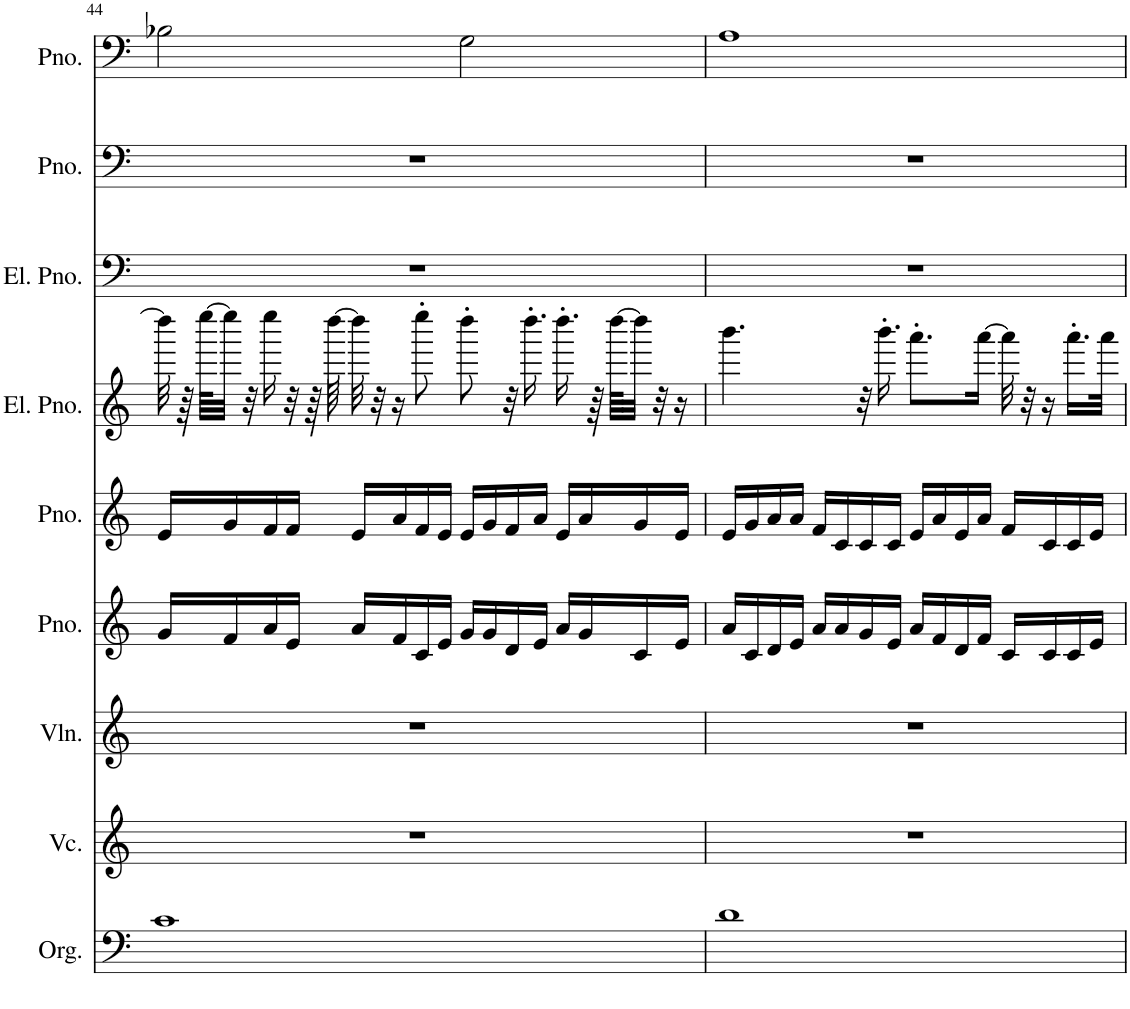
**kern	**kern	**kern	**kern	**kern	**kern	**kern	**kern	**kern
*part9	*part8	*part7	*part6	*part5	*part4	*part3	*part2	*part1
*staff9	*staff8	*staff7	*staff6	*staff5	*staff4	*staff3	*staff2	*staff1
*I"オルガン	*I"チェロ	*I"ヴァイオリン	*I"ピアノ	*I"ピアノ	*I"エレクトリックピアノ	*I"エレクトリックピアノ	*I"ピアノ	*I"ピアノ
!!LO:PB:g=z
*clefF4	*clefG2	*clefG2	*clefG2	*clefG2	*clefG2	*clefF4	*clefF4	*clefF4
*k[]	*k[]	*k[]	*k[]	*k[]	*k[]	*k[]	*k[]	*k[]
*M4/4	*M4/4	*M4/4	*M4/4	*M4/4	*M4/4	*M4/4	*M4/4	*M4/4
=44	=44	=44	=44	=44	=44	=44	=44	=44
1c	1r	1r	16g/LL	16e/LL	32dddd\]	1r	1r	2B-X\
.	.	.	.	.	64r	.	.	.
.	.	.	.	.	[64eeee\KLLL	.	.	.
.	.	.	16f/	16g/	32eeee\JJJ]	.	.	.
.	.	.	.	.	32r	.	.	.
.	.	.	16a/	16f/	16eeee\	.	.	.
.	.	.	16e/JJ	16f/JJ	32r	.	.	.
.	.	.	.	.	64r	.	.	.
.	.	.	.	.	[64dddd\	.	.	.
.	.	.	16a/LL	16e/LL	32dddd\]	.	.	.
.	.	.	.	.	32r	.	.	.
.	.	.	16f/	16a/	16r	.	.	.
.	.	.	16c/	16f/	8eeee'\	.	.	.
.	.	.	16e/JJ	16e/JJ	.	.	.	.
.	.	.	16g/LL	16e/LL	8dddd'\	.	.	2G\
.	.	.	16g/	16g/	.	.	.	.
.	.	.	16d/	16f/	32r	.	.	.
.	.	.	.	.	16.dddd'\	.	.	.
.	.	.	16e/JJ	16a/JJ	.	.	.	.
.	.	.	16a/LL	16e/LL	16.dddd'\	.	.	.
.	.	.	16g/	16a/	.	.	.	.
.	.	.	.	.	64r	.	.	.
.	.	.	.	.	[64dddd\KLLL	.	.	.
.	.	.	16c/	16g/	32dddd\JJJ]	.	.	.
.	.	.	.	.	32r	.	.	.
.	.	.	16e/JJ	16e/JJ	16r	.	.	.
=45	=45	=45	=45	=45	=45	=45	=45	=45
1d	1r	1r	16a/LL	16e/LL	4.bbb\	1r	1r	1A
.	.	.	16c/	16g/	.	.	.	.
.	.	.	16d/	16a/	.	.	.	.
.	.	.	16e/JJ	16a/JJ	.	.	.	.
.	.	.	16a/LL	16f/LL	.	.	.	.
.	.	.	16a/	16c/	.	.	.	.
.	.	.	16g/	16c/	32r	.	.	.
.	.	.	.	.	16.bbb'\	.	.	.
.	.	.	16e/JJ	16c/JJ	.	.	.	.
.	.	.	16a/LL	16e/LL	8.aaa'\L	.	.	.
.	.	.	16f/	16a/	.	.	.	.
.	.	.	16d/	16e/	.	.	.	.
.	.	.	16f/JJ	16a/JJ	[16aaa\Jk	.	.	.
.	.	.	16c/LL	16f/LL	32aaa\]	.	.	.
.	.	.	.	.	32r	.	.	.
.	.	.	16c/	16c/	16r	.	.	.
.	.	.	16c/	16c/	16.aaa'\LL	.	.	.
.	.	.	16e/JJ	16e/JJ	.	.	.	.
.	.	.	.	.	32aaa\JJk	.	.	.
=	=	=	=	=	=	=	=	=
*-	*-	*-	*-	*-	*-	*-	*-	*-
